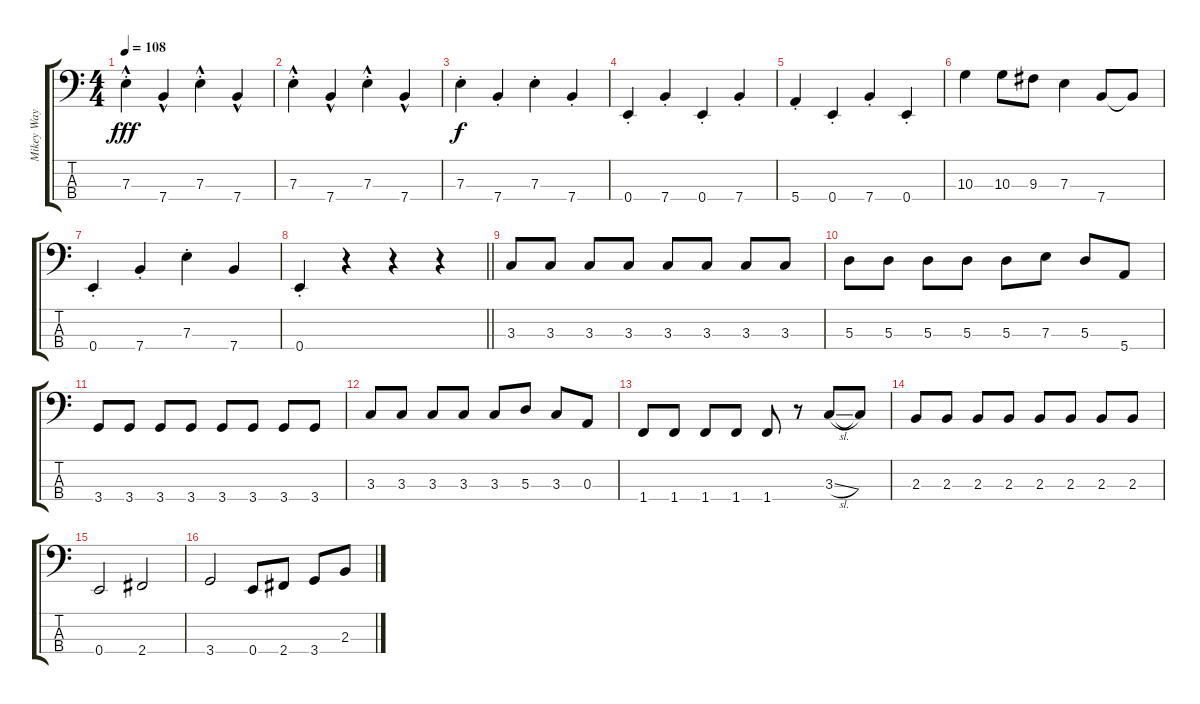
\track ("Mikey Way (Bass Guitar)" "Mikey Way ") {instrument electricbassfinger}
\staff {score tabs}
\tuning (G2 D2 A1 E1) {hide}
\ts (4 4)
\tempo 108
\clef f4
\ks c
7.3{hac st}.4{dy fff} 7.4{hac}.4 7.3{hac st}.4 7.4{hac}.4 |
7.3{hac st}.4 7.4{hac}.4 7.3{hac st}.4 7.4{hac}.4 |
7.3{st}.4{dy f} 7.4{st}.4 7.3{st}.4 7.4{st}.4 |
0.4{st}.4 7.4{st}.4 0.4{st}.4 7.4{st}.4 |
5.4{st}.4 0.4{st}.4 7.4{st}.4 0.4{st}.4 |
10.3.4 10.3.8 9.3.8 7.3.4 7.4.8 7.4{t}.8 |
0.4{st}.4 7.4{st}.4 7.3{st}.4 7.4.4 |
\barLineRight lightlight
0.4{st}.4 r.4 r.4 r.4 |
3.3.8 3.3.8 3.3.8 3.3.8 3.3.8 3.3.8 3.3.8 3.3.8 |
5.3.8 5.3.8 5.3.8 5.3.8 5.3.8 7.3.8 5.3.8 5.4.8 |
3.4.8 3.4.8 3.4.8 3.4.8 3.4.8 3.4.8 3.4.8 3.4.8 |
3.3.8 3.3.8 3.3.8 3.3.8 3.3.8 5.3.8 3.3.8 0.3.8 |
1.4.8 1.4.8 1.4.8 1.4.8 1.4.8 r.8 3.3{sl}.8 3.3{t}.8 |
2.3.8 2.3.8 2.3.8 2.3.8 2.3.8 2.3.8 2.3.8 2.3.8 |
0.4.2 2.4.2 |
3.4.2 0.4.8 2.4.8 3.4.8 2.3.8
